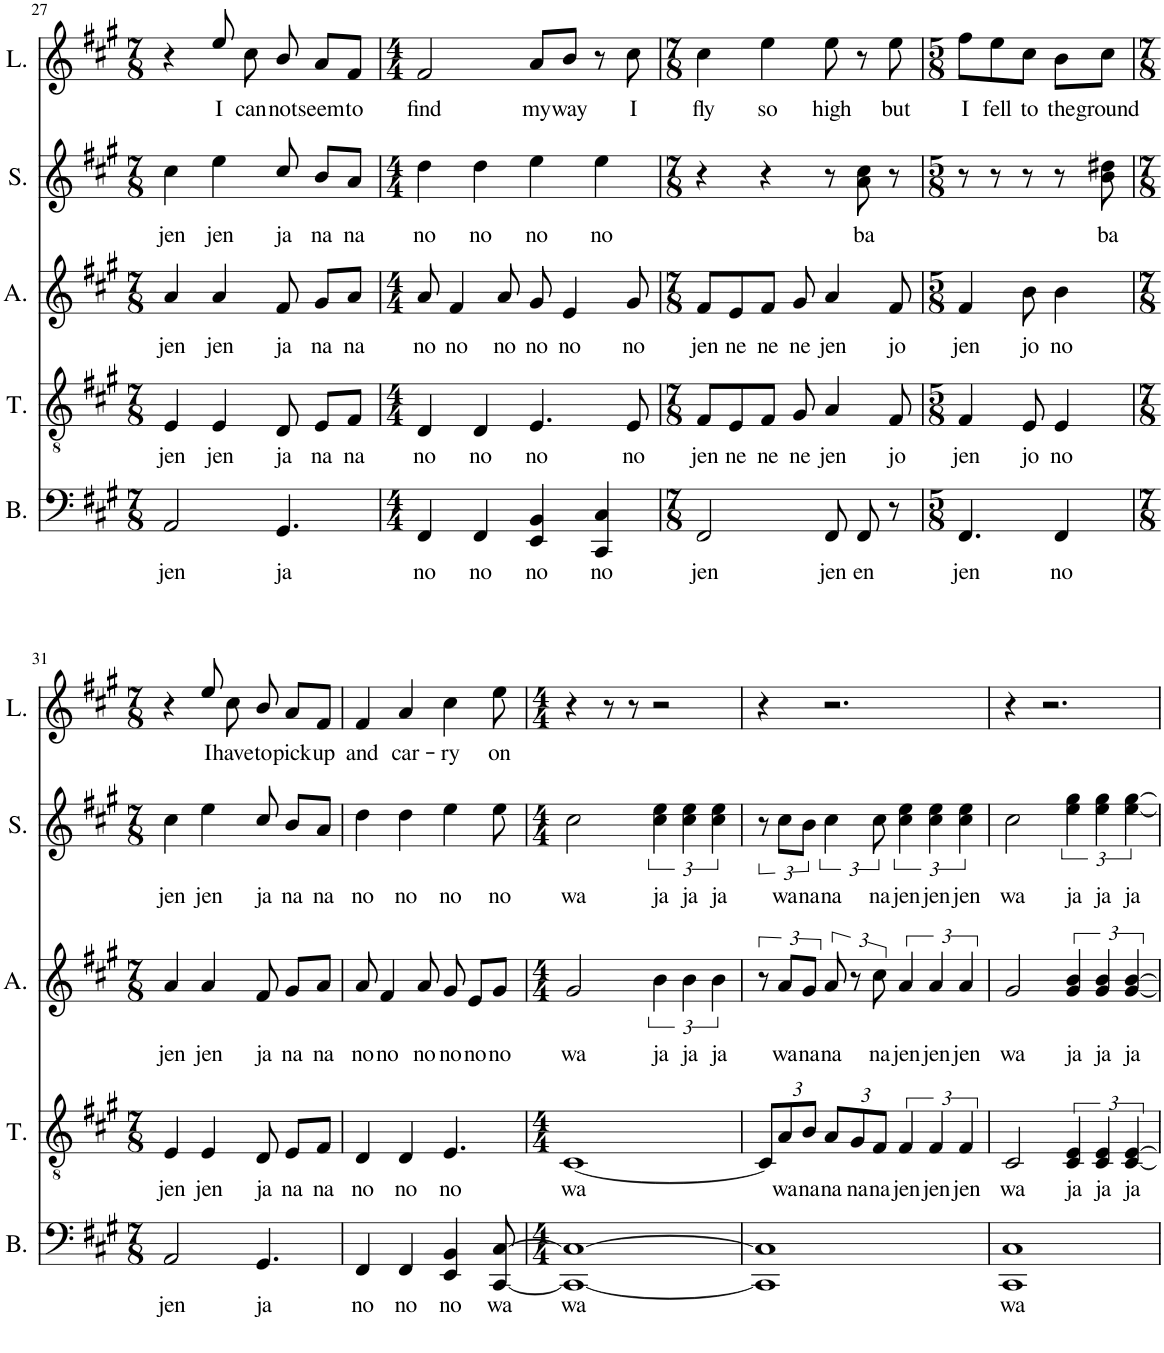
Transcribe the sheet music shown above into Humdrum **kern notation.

**kern	**text	**kern	**text	**kern	**text	**kern	**text	**kern	**text
*part5	*part5	*part4	*part4	*part3	*part3	*part2	*part2	*part1	*part1
*staff5	*staff5	*staff4	*staff4	*staff3	*staff3	*staff2	*staff2	*staff1	*staff1
*I"Ba$$	*	*I"Tenor	*	*I"Alto	*	*I"Soprano	*	*I"Lead	*
*I'B.	*	*I'T.	*	*I'A.	*	*I'S.	*	*I'L.	*
!!LO:PB:g=z
*clefF4	*	*clefGv2	*	*clefG2	*	*clefG2	*	*clefG2	*
*k[f#c#g#]	*	*k[f#c#g#]	*	*k[f#c#g#]	*	*k[f#c#g#]	*	*k[f#c#g#]	*
*M7/8	*	*M7/8	*	*M7/8	*	*M7/8	*	*M7/8	*
=27	=27	=27	=27	=27	=27	=27	=27	=27	=27
!	!LO:LY:b	!	!LO:LY:b	!	!LO:LY:b	!	!LO:LY:b	!	!
2AA/	jen	4E/	jen	4a/	jen	4cc#\	jen	4r	.
!	!	!	!LO:LY:b	!	!LO:LY:b	!	!LO:LY:b	!	!LO:LY:b
.	.	4E/	jen	4a/	jen	4ee\	jen	8ee/	I
!	!	!	!	!	!	!	!	!	!LO:LY:b
.	.	.	.	.	.	.	.	8cc#\	can
!	!LO:LY:b	!	!LO:LY:b	!	!LO:LY:b	!	!LO:LY:b	!	!LO:LY:b
4.GG#/	ja	8D/	ja	8f#/	ja	8cc#/	ja	8b/	not
!	!	!	!LO:LY:b	!	!LO:LY:b	!	!LO:LY:b	!	!LO:LY:b
.	.	8E/L	na	8g#/L	na	8b/L	na	8a/L	seem
!	!	!	!LO:LY:b	!	!LO:LY:b	!	!LO:LY:b	!	!LO:LY:b
.	.	8F#/J	na	8a/J	na	8a/J	na	8f#/J	to
=28	=28	=28	=28	=28	=28	=28	=28	=28	=28
*M4/4	*	*M4/4	*	*M4/4	*	*M4/4	*	*M4/4	*
!	!LO:LY:b	!	!LO:LY:b	!	!LO:LY:b	!	!LO:LY:b	!	!LO:LY:b
4FF#/	no	4D/	no	8a/	no	4dd\	no	2f#/	find
!	!	!	!	!	!LO:LY:b	!	!	!	!
.	.	.	.	4f#/	no	.	.	.	.
!	!LO:LY:b	!	!LO:LY:b	!	!	!	!LO:LY:b	!	!
4FF#/	no	4D/	no	.	.	4dd\	no	.	.
!	!	!	!	!	!LO:LY:b	!	!	!	!
.	.	.	.	8a/	no	.	.	.	.
!	!LO:LY:b	!	!LO:LY:b	!	!LO:LY:b	!	!LO:LY:b	!	!LO:LY:b
4EE/ 4BB/	no	4.E/	no	8g#/	no	4ee\	no	8a/L	my
!	!	!	!	!	!LO:LY:b	!	!	!	!LO:LY:b
.	.	.	.	4e/	no	.	.	8b/J	way
!	!LO:LY:b	!	!	!	!	!	!LO:LY:b	!	!
4CC#/ 4C#/	no	.	.	.	.	4ee\	no	8r	.
!	!	!	!LO:LY:b	!	!LO:LY:b	!	!	!	!LO:LY:b
.	.	8E/	no	8g#/	no	.	.	8cc#\	I
=29	=29	=29	=29	=29	=29	=29	=29	=29	=29
*M7/8	*	*M7/8	*	*M7/8	*	*M7/8	*	*M7/8	*
!	!LO:LY:b	!	!LO:LY:b	!	!LO:LY:b	!	!	!	!LO:LY:b
2FF#/	jen	8F#/L	jen	8f#/L	jen	4r	.	4cc#\	fly
!	!	!	!LO:LY:b	!	!LO:LY:b	!	!	!	!
.	.	8E/	ne	8e/	ne	.	.	.	.
!	!	!	!LO:LY:b	!	!LO:LY:b	!	!	!	!LO:LY:b
.	.	8F#/J	ne	8f#/J	ne	4r	.	4ee\	so
!	!	!	!LO:LY:b	!	!LO:LY:b	!	!	!	!
.	.	8G#/	ne	8g#/	ne	.	.	.	.
!	!LO:LY:b	!	!LO:LY:b	!	!LO:LY:b	!	!	!	!LO:LY:b
8FF#/L	jen	4A/	jen	4a/	jen	8r	.	8ee\	high
!	!LO:LY:b	!	!	!	!	!	!LO:LY:b	!	!
8FF#/J	en	.	.	.	.	8a\ 8cc#\	ba	8r	.
!	!	!	!LO:LY:b	!	!LO:LY:b	!	!	!	!LO:LY:b
8r	.	8F#/	jo	8f#/	jo	8r	.	8ee\	but
=30	=30	=30	=30	=30	=30	=30	=30	=30	=30
*M5/8	*	*M5/8	*	*M5/8	*	*M5/8	*	*M5/8	*
!	!LO:LY:b	!	!LO:LY:b	!	!LO:LY:b	!	!	!	!LO:LY:b
4.FF#/	jen	4F#/	jen	4f#/	jen	8r	.	8ff#\L	I
!	!	!	!	!	!	!	!	!	!LO:LY:b
.	.	.	.	.	.	8r	.	8ee\	fell
!	!	!	!LO:LY:b	!	!LO:LY:b	!	!	!	!LO:LY:b
.	.	8E/	jo	8b\	jo	8r	.	8cc#\J	to
!	!LO:LY:b	!	!LO:LY:b	!	!LO:LY:b	!	!	!	!LO:LY:b
4FF#/	no	4E/	no	4b\	no	8r	.	8b\L	the
!	!	!	!	!	!	!	!LO:LY:b	!	!LO:LY:b
.	.	.	.	.	.	8b\ 8dd#X\	ba	8cc#\J	ground
!!LO:LB:g=z
=31	=31	=31	=31	=31	=31	=31	=31	=31	=31
*M7/8	*	*M7/8	*	*M7/8	*	*M7/8	*	*M7/8	*
!	!LO:LY:b	!	!LO:LY:b	!	!LO:LY:b	!	!LO:LY:b	!	!
2AA/	jen	4E/	jen	4a/	jen	4cc#\	jen	4r	.
!	!	!	!LO:LY:b	!	!LO:LY:b	!	!LO:LY:b	!	!LO:LY:b
.	.	4E/	jen	4a/	jen	4ee\	jen	8ee/	I
!	!	!	!	!	!	!	!	!	!LO:LY:b
.	.	.	.	.	.	.	.	8cc#\	have
!	!LO:LY:b	!	!LO:LY:b	!	!LO:LY:b	!	!LO:LY:b	!	!LO:LY:b
4.GG#/	ja	8D/	ja	8f#/	ja	8cc#/	ja	8b/	to
!	!	!	!LO:LY:b	!	!LO:LY:b	!	!LO:LY:b	!	!LO:LY:b
.	.	8E/L	na	8g#/L	na	8b/L	na	8a/L	pick
!	!	!	!LO:LY:b	!	!LO:LY:b	!	!LO:LY:b	!	!LO:LY:b
.	.	8F#/J	na	8a/J	na	8a/J	na	8f#/J	up
=32	=32	=32	=32	=32	=32	=32	=32	=32	=32
!	!LO:LY:b	!	!LO:LY:b	!	!LO:LY:b	!	!LO:LY:b	!	!LO:LY:b
4FF#/	no	4D/	no	8a/	no	4dd\	no	4f#/	and
!	!	!	!	!	!LO:LY:b	!	!	!	!
.	.	.	.	4f#/	no	.	.	.	.
!	!LO:LY:b	!	!LO:LY:b	!	!	!	!LO:LY:b	!	!LO:LY:b
4FF#/	no	4D/	no	.	.	4dd\	no	4a/	car-
!	!	!	!	!	!LO:LY:b	!	!	!	!
.	.	.	.	8a/	no	.	.	.	.
!	!LO:LY:b	!	!LO:LY:b	!	!LO:LY:b	!	!LO:LY:b	!	!LO:LY:b
4EE/ 4BB/	no	4.E/	no	8g#/	no	4ee\	no	4cc#\	-ry
!	!	!	!	!	!LO:LY:b	!	!	!	!
.	.	.	.	8e/L	no	.	.	.	.
!	!LO:LY:b	!	!	!	!LO:LY:b	!	!LO:LY:b	!	!LO:LY:b
[8CC#/ [8C#/	wa	.	.	8g#/J	no	8ee\	no	8ee\	on
=33	=33	=33	=33	=33	=33	=33	=33	=33	=33
*M4/4	*	*M4/4	*	*M4/4	*	*M4/4	*	*M4/4	*
!	!LO:LY:b	!	!LO:LY:b	!	!LO:LY:b	!	!LO:LY:b	!	!
1CC#_ 1C#_	wa	[1C#	wa	2g#/	wa	2cc#\	wa	4r	.
.	.	.	.	.	.	.	.	8r	.
.	.	.	.	.	.	.	.	8r	.
!	!	!	!	!	!LO:LY:b	!	!LO:LY:b	!	!
.	.	.	.	6b\	ja	6cc#\ 6ee\	ja	2r	.
!	!	!	!	!	!LO:LY:b	!	!LO:LY:b	!	!
.	.	.	.	6b\	ja	6cc#\ 6ee\	ja	.	.
!	!	!	!	!	!LO:LY:b	!	!LO:LY:b	!	!
.	.	.	.	6b\	ja	6cc#\ 6ee\	ja	.	.
=34	=34	=34	=34	=34	=34	=34	=34	=34	=34
*	*	*Xbrackettup	*	*	*	*	*	*	*
1CC#] 1C#]	.	12C#/L]	.	12r	.	12r	.	4r	.
!	!	!	!LO:LY:b	!	!LO:LY:b	!	!LO:LY:b	!	!
.	.	12A/	wa	12a/L	wa	12cc#\L	wa	.	.
!	!	!	!LO:LY:b	!	!LO:LY:b	!	!LO:LY:b	!	!
.	.	12B/J	na	12g#/J	na	12b\J	na	.	.
!	!	!	!LO:LY:b	!	!LO:LY:b	!	!LO:LY:b	!	!
.	.	12A/L	na	12a/	na	6cc#\	na	2.r	.
!	!	!	!LO:LY:b	!	!	!	!	!	!
.	.	12G#/	na	12r	.	.	.	.	.
!	!	!	!LO:LY:b	!	!LO:LY:b	!	!LO:LY:b	!	!
.	.	12F#/J	na	12cc#\	na	12cc#\	na	.	.
*	*	*brackettup	*	*	*	*	*	*	*
!	!	!	!LO:LY:b	!	!LO:LY:b	!	!LO:LY:b	!	!
.	.	6F#/	jen	6a/	jen	6cc#\ 6ee\	jen	.	.
!	!	!	!LO:LY:b	!	!LO:LY:b	!	!LO:LY:b	!	!
.	.	6F#/	jen	6a/	jen	6cc#\ 6ee\	jen	.	.
!	!	!	!LO:LY:b	!	!LO:LY:b	!	!LO:LY:b	!	!
.	.	6F#/	jen	6a/	jen	6cc#\ 6ee\	jen	.	.
=35	=35	=35	=35	=35	=35	=35	=35	=35	=35
!	!LO:LY:b	!	!LO:LY:b	!	!LO:LY:b	!	!LO:LY:b	!	!
1CC# 1C#	wa	2C#/	wa	2g#/	wa	2cc#\	wa	4r	.
.	.	.	.	.	.	.	.	2.r	.
!	!	!	!LO:LY:b	!	!LO:LY:b	!	!LO:LY:b	!	!
.	.	6C#/ 6E/	ja	6g#/ 6b/	ja	6ee\ 6gg#\	ja	.	.
!	!	!	!LO:LY:b	!	!LO:LY:b	!	!LO:LY:b	!	!
.	.	6C#/ 6E/	ja	6g#/ 6b/	ja	6ee\ 6gg#\	ja	.	.
!	!	!	!LO:LY:b	!	!LO:LY:b	!	!LO:LY:b	!	!
.	.	[6C#/ [6E/	ja	[6g#/ [6b/	ja	[6ee\ [6gg#\	ja	.	.
=	=	=	=	=	=	=	=	=	=
*-	*-	*-	*-	*-	*-	*-	*-	*-	*-
